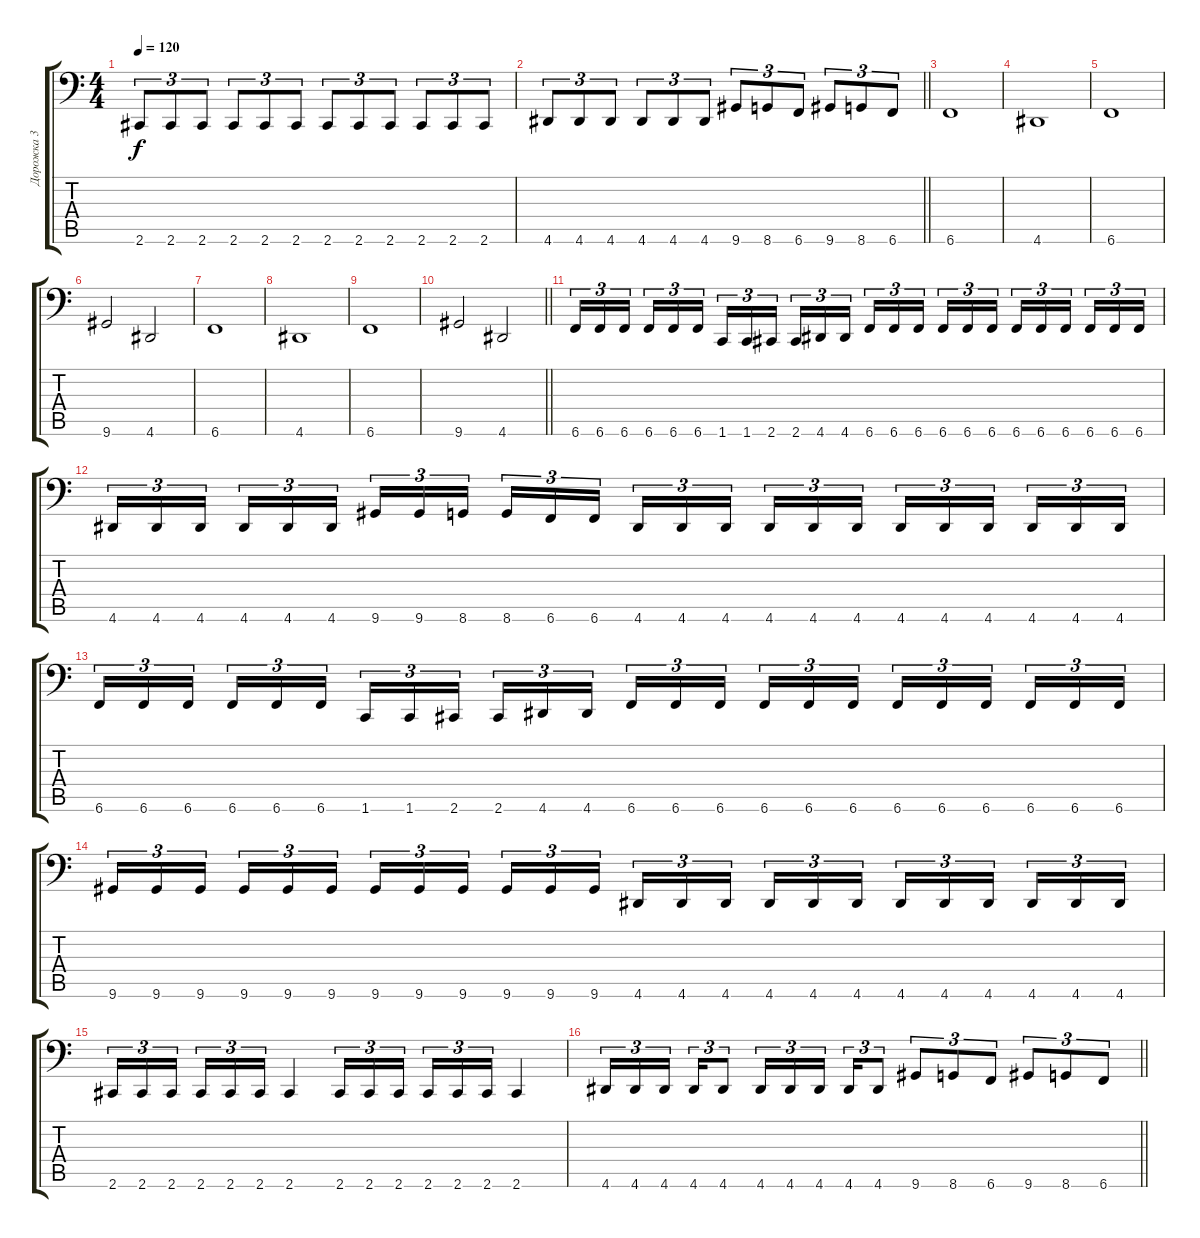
\track ("Дорожка 3" "Дорожка 3") {instrument electricbassfinger}
\staff {score tabs}
\tuning (Db3 Ab2 E2 B1 Gb1 B0) {hide}
\ts (4 4)
\tempo 120
\clef f4
\ks c
2.6.8{tu (3 2) dy f} 2.6.8{tu (3 2)} 2.6.8{tu (3 2)} 2.6.8{tu (3 2)} 2.6.8{tu (3 2)} 2.6.8{tu (3 2)} 2.6.8{tu (3 2)} 2.6.8{tu (3 2)} 2.6.8{tu (3 2)} 2.6.8{tu (3 2)} 2.6.8{tu (3 2)} 2.6.8{tu (3 2)} |
\barLineRight lightlight
4.6.8{tu (3 2)} 4.6.8{tu (3 2)} 4.6.8{tu (3 2)} 4.6.8{tu (3 2)} 4.6.8{tu (3 2)} 4.6.8{tu (3 2)} 9.6.8{tu (3 2)} 8.6.8{tu (3 2)} 6.6.8{tu (3 2)} 9.6.8{tu (3 2)} 8.6.8{tu (3 2)} 6.6.8{tu (3 2)} |
\section ("" " ")
6.6.1 |
4.6.1 |
6.6.1 |
9.6.2 4.6.2 |
6.6.1 |
4.6.1 |
6.6.1 |
\barLineRight lightlight
9.6.2 4.6.2 |
\section ("" " ")
6.6.16{tu (3 2)} 6.6.16{tu (3 2)} 6.6.16{tu (3 2) beam splitsecondary} 6.6.16{tu (3 2)} 6.6.16{tu (3 2)} 6.6.16{tu (3 2)} 1.6.16{tu (3 2)} 1.6.16{tu (3 2)} 2.6.16{tu (3 2) beam splitsecondary} 2.6.16{tu (3 2)} 4.6.16{tu (3 2)} 4.6.16{tu (3 2)} 6.6.16{tu (3 2)} 6.6.16{tu (3 2)} 6.6.16{tu (3 2) beam splitsecondary} 6.6.16{tu (3 2)} 6.6.16{tu (3 2)} 6.6.16{tu (3 2)} 6.6.16{tu (3 2)} 6.6.16{tu (3 2)} 6.6.16{tu (3 2) beam splitsecondary} 6.6.16{tu (3 2)} 6.6.16{tu (3 2)} 6.6.16{tu (3 2)} |
4.6.16{tu (3 2)} 4.6.16{tu (3 2)} 4.6.16{tu (3 2) beam splitsecondary} 4.6.16{tu (3 2)} 4.6.16{tu (3 2)} 4.6.16{tu (3 2)} 9.6.16{tu (3 2)} 9.6.16{tu (3 2)} 8.6.16{tu (3 2) beam splitsecondary} 8.6.16{tu (3 2)} 6.6.16{tu (3 2)} 6.6.16{tu (3 2)} 4.6.16{tu (3 2)} 4.6.16{tu (3 2)} 4.6.16{tu (3 2) beam splitsecondary} 4.6.16{tu (3 2)} 4.6.16{tu (3 2)} 4.6.16{tu (3 2)} 4.6.16{tu (3 2)} 4.6.16{tu (3 2)} 4.6.16{tu (3 2) beam splitsecondary} 4.6.16{tu (3 2)} 4.6.16{tu (3 2)} 4.6.16{tu (3 2)} |
6.6.16{tu (3 2)} 6.6.16{tu (3 2)} 6.6.16{tu (3 2) beam splitsecondary} 6.6.16{tu (3 2)} 6.6.16{tu (3 2)} 6.6.16{tu (3 2)} 1.6.16{tu (3 2)} 1.6.16{tu (3 2)} 2.6.16{tu (3 2) beam splitsecondary} 2.6.16{tu (3 2)} 4.6.16{tu (3 2)} 4.6.16{tu (3 2)} 6.6.16{tu (3 2)} 6.6.16{tu (3 2)} 6.6.16{tu (3 2) beam splitsecondary} 6.6.16{tu (3 2)} 6.6.16{tu (3 2)} 6.6.16{tu (3 2)} 6.6.16{tu (3 2)} 6.6.16{tu (3 2)} 6.6.16{tu (3 2) beam splitsecondary} 6.6.16{tu (3 2)} 6.6.16{tu (3 2)} 6.6.16{tu (3 2)} |
9.6.16{tu (3 2)} 9.6.16{tu (3 2)} 9.6.16{tu (3 2) beam splitsecondary} 9.6.16{tu (3 2)} 9.6.16{tu (3 2)} 9.6.16{tu (3 2)} 9.6.16{tu (3 2)} 9.6.16{tu (3 2)} 9.6.16{tu (3 2) beam splitsecondary} 9.6.16{tu (3 2)} 9.6.16{tu (3 2)} 9.6.16{tu (3 2)} 4.6.16{tu (3 2)} 4.6.16{tu (3 2)} 4.6.16{tu (3 2) beam splitsecondary} 4.6.16{tu (3 2)} 4.6.16{tu (3 2)} 4.6.16{tu (3 2)} 4.6.16{tu (3 2)} 4.6.16{tu (3 2)} 4.6.16{tu (3 2) beam splitsecondary} 4.6.16{tu (3 2)} 4.6.16{tu (3 2)} 4.6.16{tu (3 2)} |
2.6.16{tu (3 2)} 2.6.16{tu (3 2)} 2.6.16{tu (3 2) beam splitsecondary} 2.6.16{tu (3 2)} 2.6.16{tu (3 2)} 2.6.16{tu (3 2)} 2.6.4 2.6.16{tu (3 2)} 2.6.16{tu (3 2)} 2.6.16{tu (3 2) beam splitsecondary} 2.6.16{tu (3 2)} 2.6.16{tu (3 2)} 2.6.16{tu (3 2)} 2.6.4 |
\barLineRight lightlight
4.6.16{tu (3 2)} 4.6.16{tu (3 2)} 4.6.16{tu (3 2) beam splitsecondary} 4.6.16{tu (3 2)} 4.6.8{tu (3 2)} 4.6.16{tu (3 2)} 4.6.16{tu (3 2)} 4.6.16{tu (3 2) beam splitsecondary} 4.6.16{tu (3 2)} 4.6.8{tu (3 2)} 9.6.8{tu (3 2)} 8.6.8{tu (3 2)} 6.6.8{tu (3 2)} 9.6.8{tu (3 2)} 8.6.8{tu (3 2)} 6.6.8{tu (3 2)}
